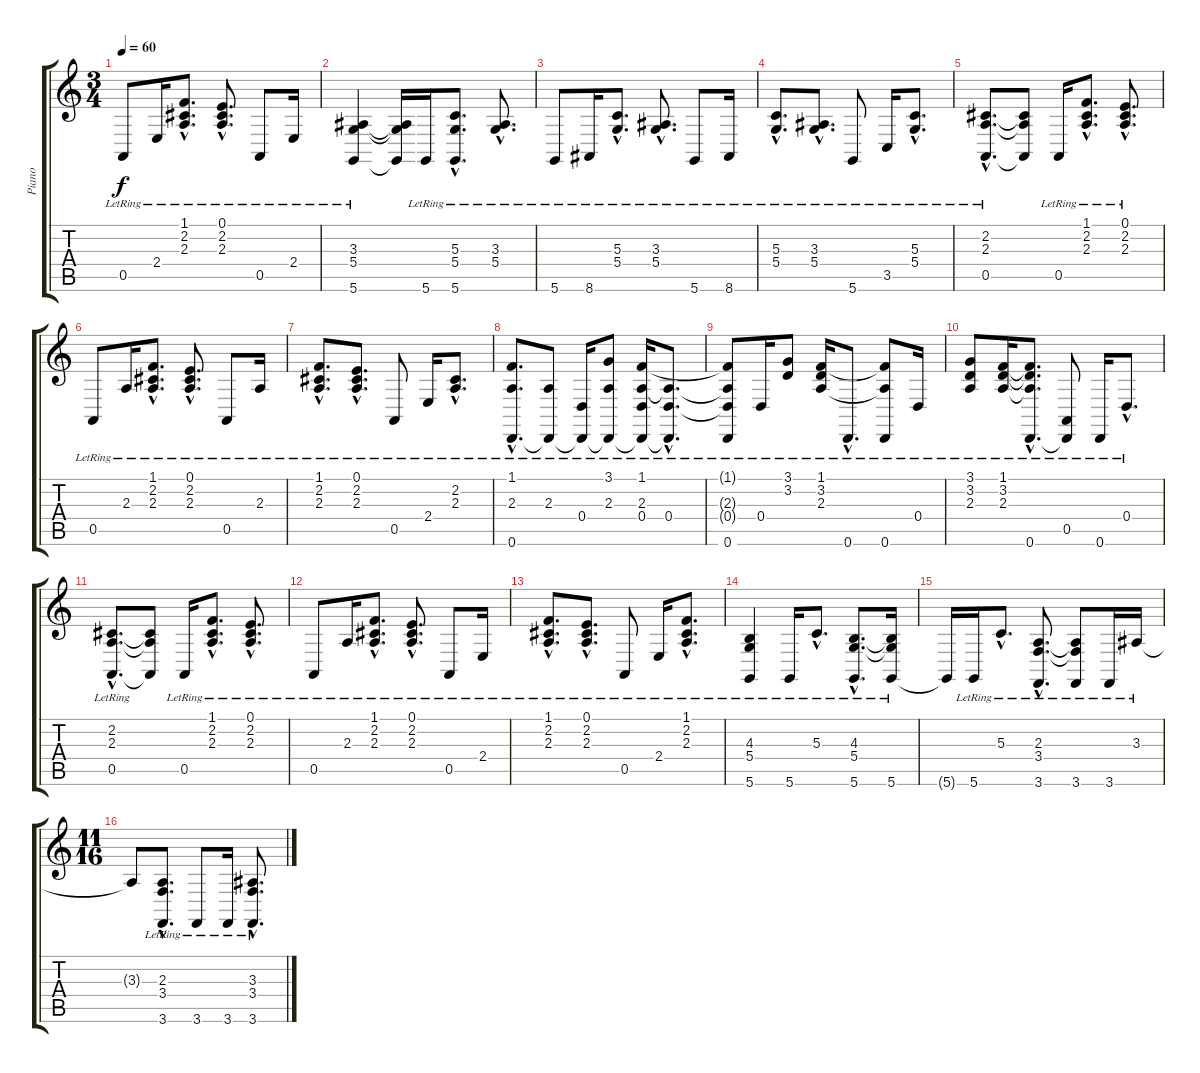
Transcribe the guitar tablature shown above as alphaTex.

\track ("Piano" "Piano") {instrument acousticgrandpiano}
\staff {score tabs}
\tuning (E4 B3 G3 D3 A2 D2) {hide}
\ts (3 4)
\tempo 60
\clef g2
\ks c
0.5{lr}.8{dy f} 2.4{lr}.16 (1.1{hac lr} 2.2{hac lr} 2.3{hac lr}).8{d} (0.1{hac lr} 2.2{hac lr} 2.3{hac lr}).8{d} 0.5{lr}.8 2.4{lr}.16 |
(3.3{lr} 5.4{lr} 5.6{lr}).4 (3.3{t} 5.4{t} 5.6{t}).16 5.6{lr}.16 (5.3{hac lr} 5.4{hac lr} 5.6{hac lr}).8{d} (3.3{hac lr} 5.4{hac lr}).8{d} |
5.6{lr}.8 8.6{lr}.16 (5.3{hac lr} 5.4{hac lr}).8{d} (3.3{hac lr} 5.4{hac lr}).8{d} 5.6{lr}.8 8.6{lr}.16 |
(5.3{hac lr} 5.4{hac lr}).8{d} (3.3{hac lr} 5.4{hac lr}).8{d} 5.6{lr}.8 3.5{lr}.16 (5.3{hac lr} 5.4{hac lr}).8{d} |
(2.2{hac lr} 2.3{hac lr} 0.5{hac lr}).8{d} (2.2{t} 2.3{t} 0.5{t}).8 0.5{lr}.16 (1.1{hac lr} 2.2{hac lr} 2.3{hac lr}).8{d} (0.1{hac lr} 2.2{hac lr} 2.3{hac lr}).8{d} |
0.5{lr}.8 2.3{lr}.16 (1.1{hac lr} 2.2{hac lr} 2.3{hac lr}).8{d} (0.1{hac lr} 2.2{hac lr} 2.3{hac lr}).8{d} 0.5{lr}.8 2.3{lr}.16 |
(1.1{hac lr} 2.2{hac lr} 2.3{hac lr}).8{d} (0.1{hac lr} 2.2{hac lr} 2.3{hac lr}).8{d} 0.5{lr}.8 2.4{lr}.16 (2.2{hac lr} 2.3{hac lr}).8{d} |
(1.1{hac lr} 2.3{hac lr} 0.6{hac lr}).8{d} (2.3{lr} 0.6{t}).8 (0.4{lr} 0.6{t}).16 (3.1{lr} 2.3{lr} 0.6{t}).8 (1.1{lr} 2.3{lr} 0.4{lr} 0.6{t}).16 (2.3{hac t} 0.4{hac lr} 0.6{hac t}).8{d} |
(1.1{t} 2.3{t} 0.4{t} 0.6{lr}).8 0.4{lr}.16 (3.1{lr} 3.2{lr}).8 (1.1{lr} 3.2{lr} 2.3{lr}).16 0.6{hac lr}.8{d} (1.1{t} 2.3{t} 0.6{lr}).8 0.4{lr}.16 |
(3.1{lr} 3.2{lr} 2.3{lr}).8 (1.1{lr} 3.2{lr} 2.3{lr}).16 (1.1{hac t} 3.2{hac t} 2.3{hac t} 0.6{hac lr}).8{d} (0.5{lr} 0.6{t}).8 0.6{lr}.16 0.4{hac lr}.8{d} |
(2.2{hac lr} 2.3{hac lr} 0.5{hac lr}).8{d} (2.2{t} 2.3{t} 0.5{t}).8 0.5{lr}.16 (1.1{hac lr} 2.2{hac lr} 2.3{hac lr}).8{d} (0.1{hac lr} 2.2{hac lr} 2.3{hac lr}).8{d} |
0.5{lr}.8 2.3{lr}.16 (1.1{hac lr} 2.2{hac lr} 2.3{hac lr}).8{d} (0.1{hac lr} 2.2{hac lr} 2.3{hac lr}).8{d} 0.5{lr}.8 2.4{lr}.16 |
(1.1{hac lr} 2.2{hac lr} 2.3{hac lr}).8{d} (0.1{hac lr} 2.2{hac lr} 2.3{hac lr}).8{d} 0.5{lr}.8 2.4{lr}.16 (1.1{hac lr} 2.2{hac lr} 2.3{hac lr}).8{d} |
(4.3{lr} 5.4{lr} 5.6{lr}).4 5.6{lr}.16 5.3{hac lr}.8{d} (4.3{hac lr} 5.4{hac lr} 5.6{hac lr}).8{d} (4.3{t} 5.4{t} 5.6{lr}).16 |
5.6{t}.16 5.6{lr}.16 5.3{hac lr}.8{d} (2.3{hac lr} 3.4{hac lr} 3.6{hac lr}).8{d} (2.3{t} 3.4{t} 3.6{lr}).8 3.6{lr}.16 3.3{lr}.16 |
\ts (11 16)
3.3{t}.8 (2.3{hac lr} 3.4{hac lr} 3.6{hac lr}).8{d} 3.6{lr}.8 3.6{lr}.16 (3.3{hac lr} 3.4{hac lr} 3.6{hac lr}).8{d}
